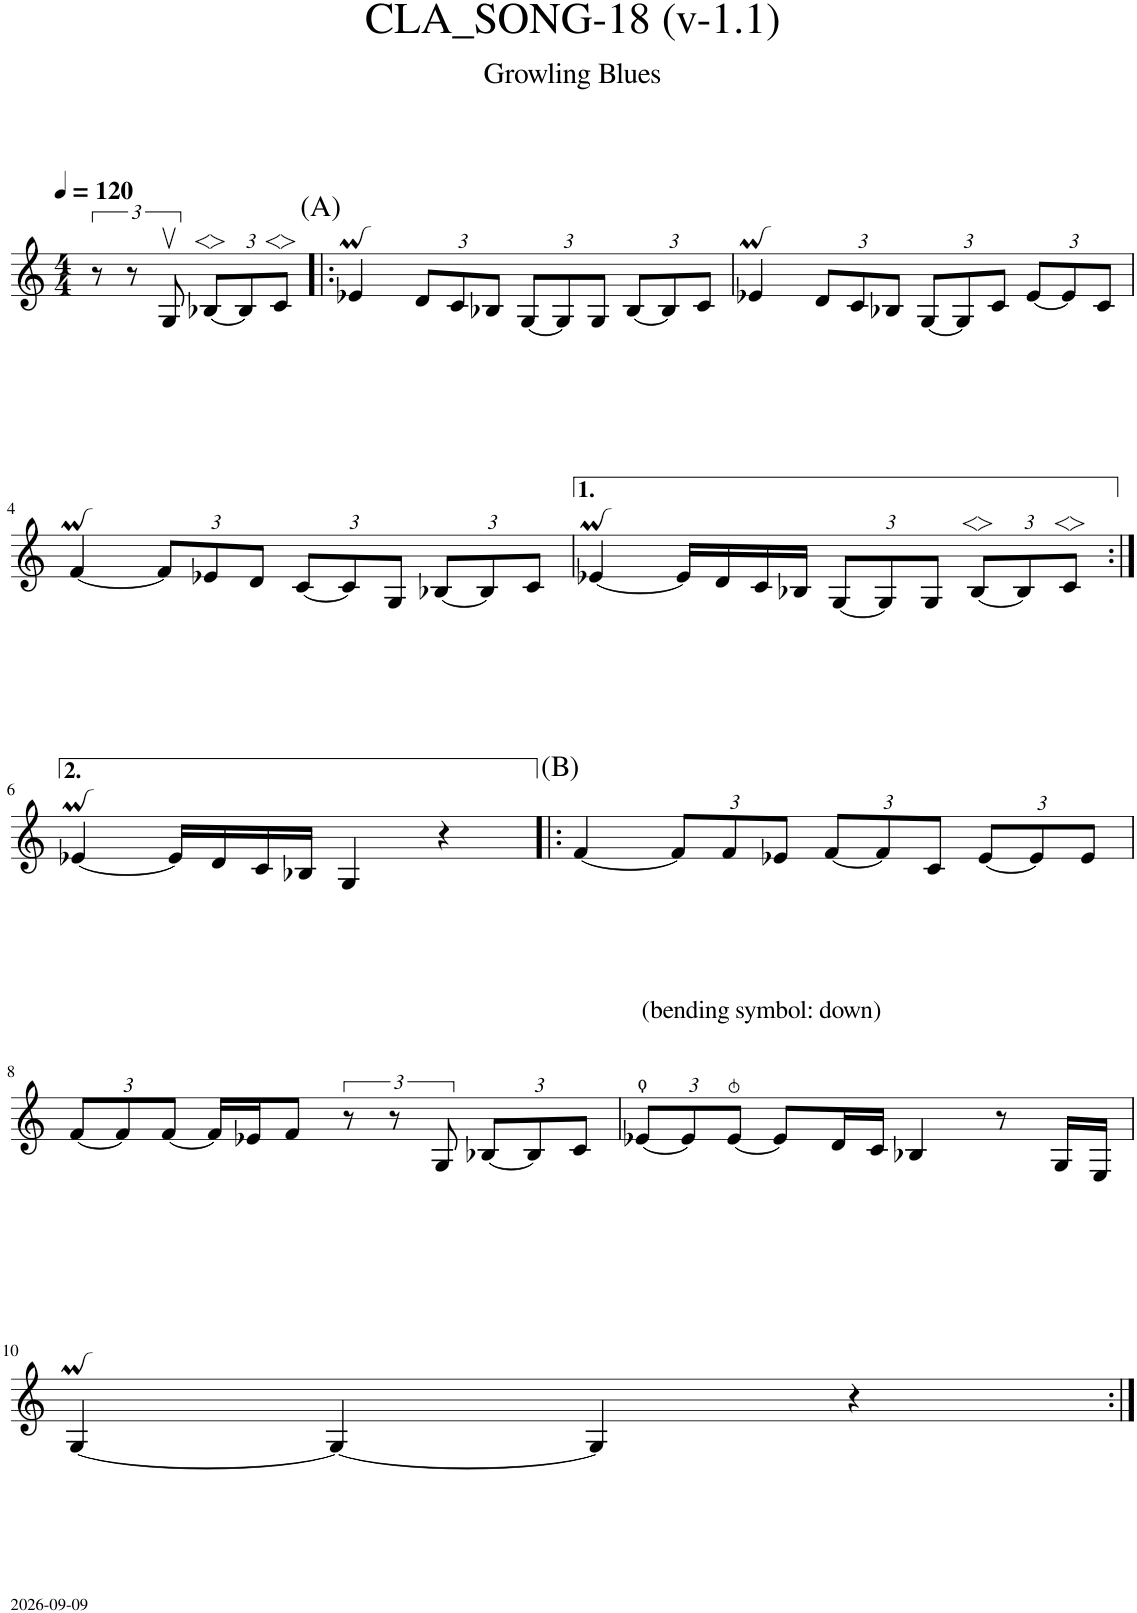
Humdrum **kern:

**kern
*part1
*staff1
*I"Bb クラリネット
*clefG2
*Trd1c2
*k[]
*M4/4
*MM120
=1
12r
12r
12Gv/
*Xbrackettup
[12B-X>/L
12B-/]
12c>/J
=2!|:
!LO:TX:a:t=(A)
4e-X/
12d/L
12c/
12B-X/J
[12G/L
12G/]
12G/J
[12B-/L
12B-/]
12c/J
=3
4e-X/
12d/L
12c/
12B-X/J
[12G/L
12G/]
12c/J
[12e-/L
12e-/]
12c/J
!!LO:LB:g=z
=4
[4f/
12f/L]
12e-X/
12d/J
[12c/L
12c/]
12G/J
[12B-X/L
12B-/]
12c/J
=5
[4e-X/
16e-/LL]
16d/
16c/
16B-X/JJ
[12G/L
12G/]
12G/J
[12B->/L
12B-/]
12c>/J
!!LO:LB:g=z
=6:|!
[4e-X/
16e-/LL]
16d/
16c/
16B-X/JJ
4G/
4r
=7!|:
!LO:TX:a:t=(B)
[4f/
12f/L]
12f/
12e-X/J
[12f/L
12f/]
12c/J
[12e-/L
12e-/]
12e-/J
!!LO:LB:g=z
=8
[4f/
16f/LL]
16e-X/J
8f/J
*brackettup
12r
12r
12G/
*Xbrackettup
[12B-X/L
12B-/]
12c/J
=9
!LO:TX:a:t=(bending symbol&colon; down)
[4e-X/
8e-/L]
16d/L
16c/JJ
4B-X/
8r
16G/LL
16E/JJ
!!LO:LB:g=z
=10
[4G/
4G/_
4G/]
4r
=:|!
*-
